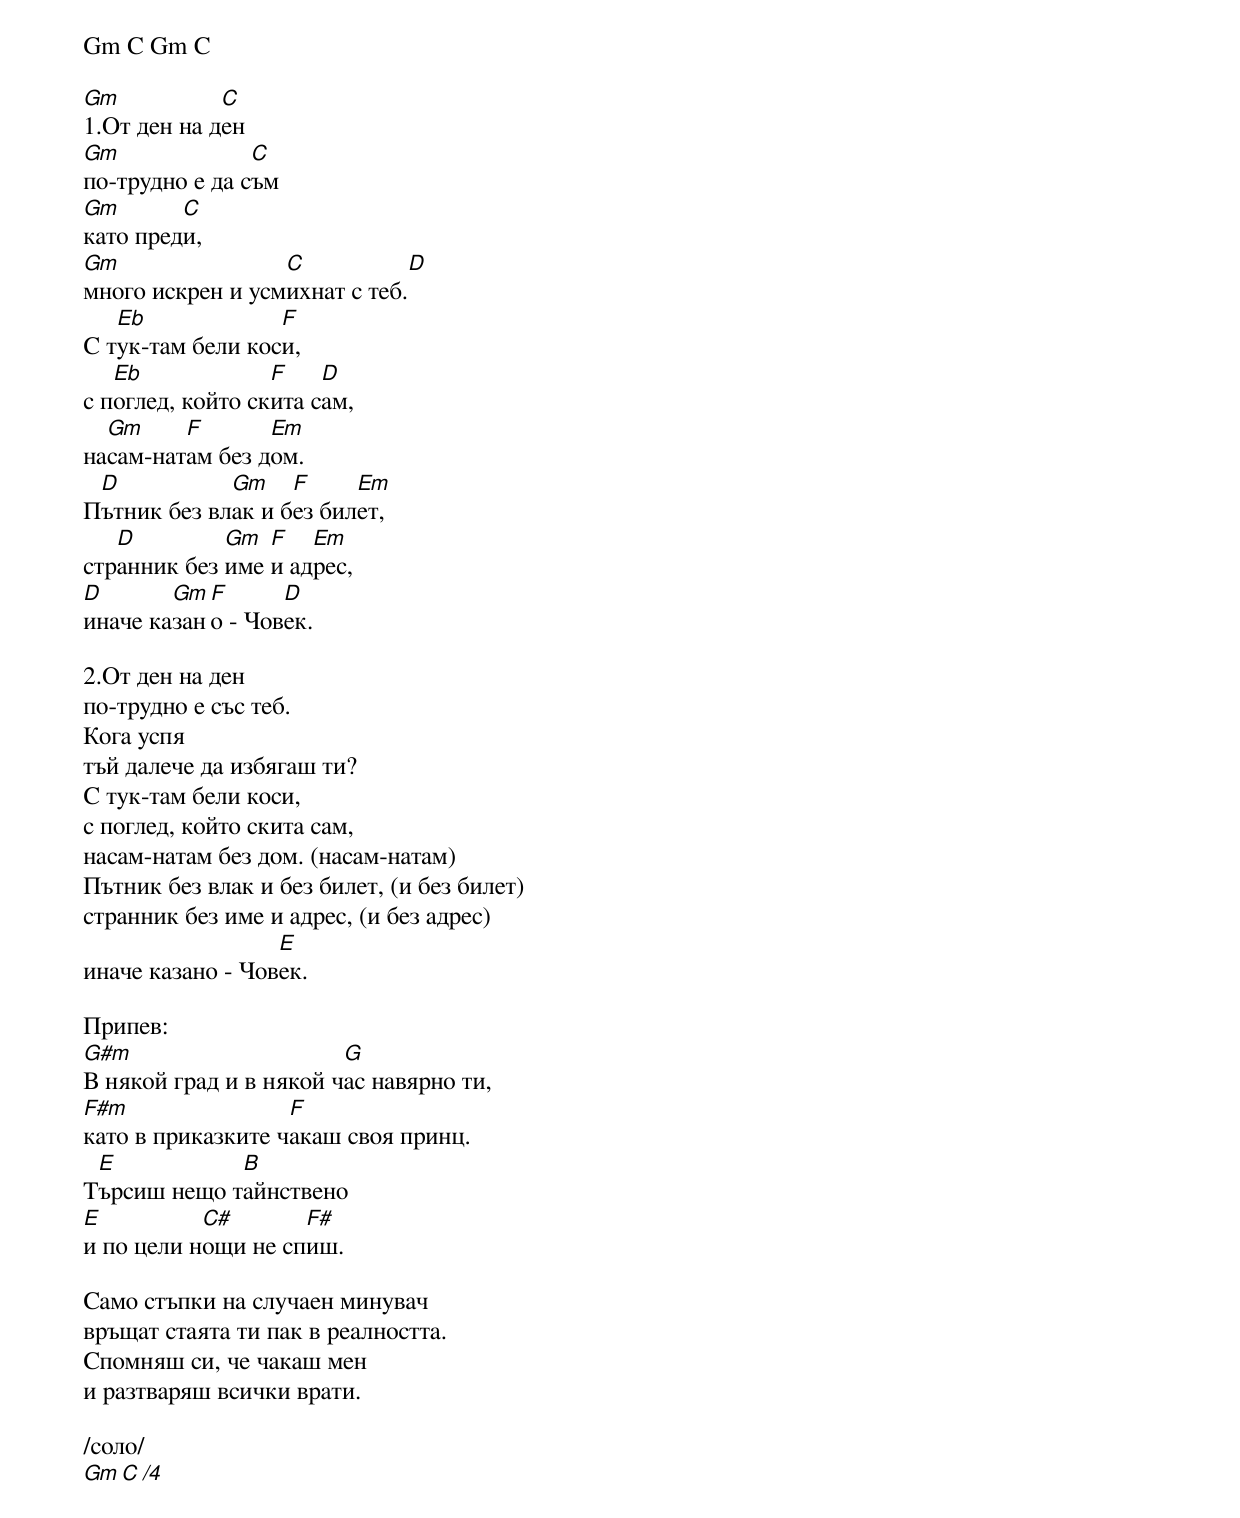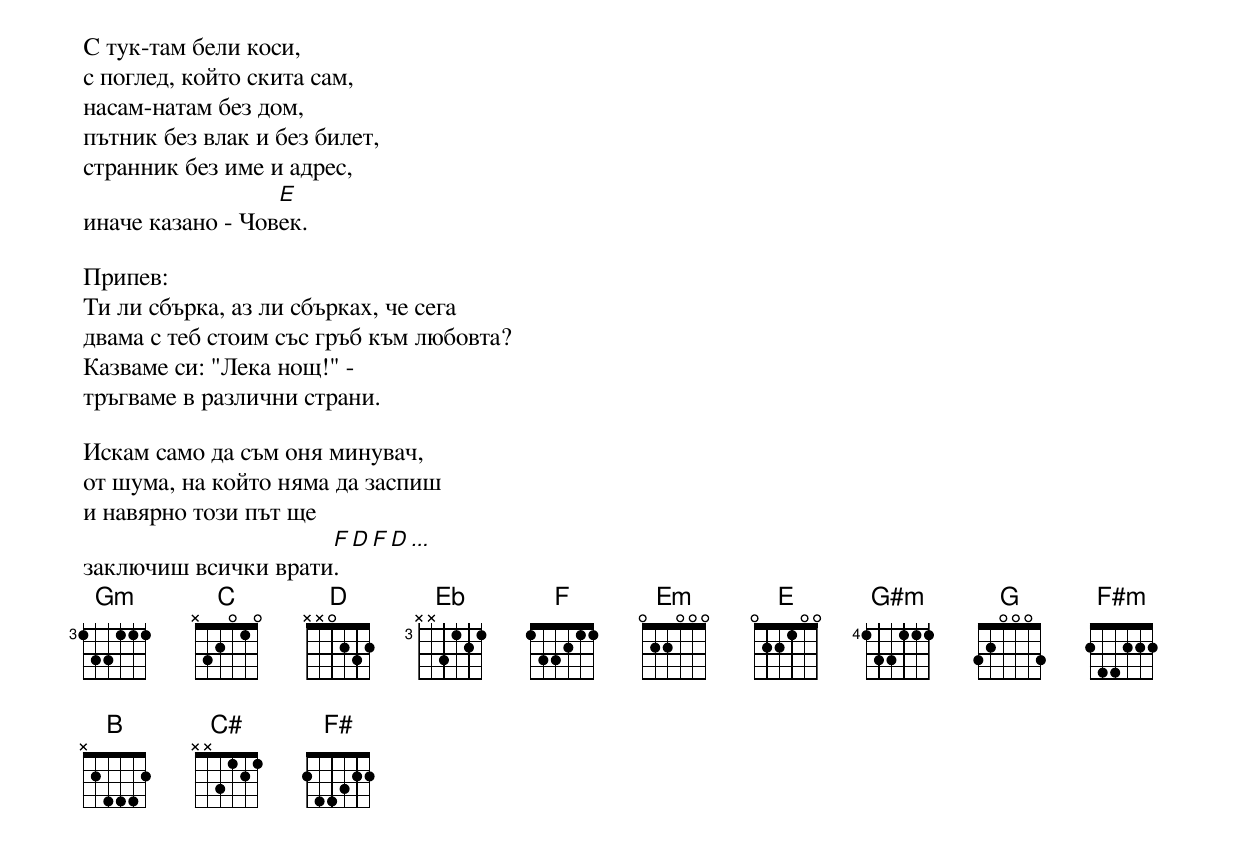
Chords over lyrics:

Gm C Gm C

Gm           C
1.От ден на ден
Gm              C
по-трудно е да съм
Gm       C
като преди,
Gm                C           D
много искрен и усмихнат с теб.
   Eb             F
С тук-там бели коси,
   Eb             F    D
с поглед, който скита сам,
  Gm     F       Em
насам-натам без дом.
 D           Gm    F     Em
Пътник без влак и без билет,
   D         Gm  F   Em
странник без име и адрес,
D       Gm F      D
иначе казано - Човек.

2.От ден на ден
по-трудно е със теб.
Кога успя
тъй далече да избягаш ти?
С тук-там бели коси,
с поглед, който скита сам,
насам-натам без дом. (насам-натам)
Пътник без влак и без билет, (и без билет)
странник без име и адрес, (и без адрес)
                  E
иначе казано - Човек.

Припев:
G#m                     G
В някой град и в някой час навярно ти,
F#m                F
като в приказките чакаш своя принц.
 E           B
Търсиш нещо тайнствено
E          C#       F#
и по цели нощи не спиш.

Само стъпки на случаен минувач
връщат стаята ти пак в реалността.
Спомняш си, че чакаш мен
и разтваряш всички врати.

/соло/
Gm C /4

С тук-там бели коси,
с поглед, който скита сам,
насам-натам без дом,
пътник без влак и без билет,
странник без име и адрес,
                  E
иначе казано - Човек.

Припев:
Ти ли сбърка, аз ли сбърках, че сега
двама с теб стоим със гръб към любовта?
Казваме си: "Лека нощ!" -
тръгваме в различни страни.

Искам само да съм оня минувач,
от шума, на който няма да заспиш
и навярно този път ще
                     F    D   F  D ...
заключиш всички врати.
